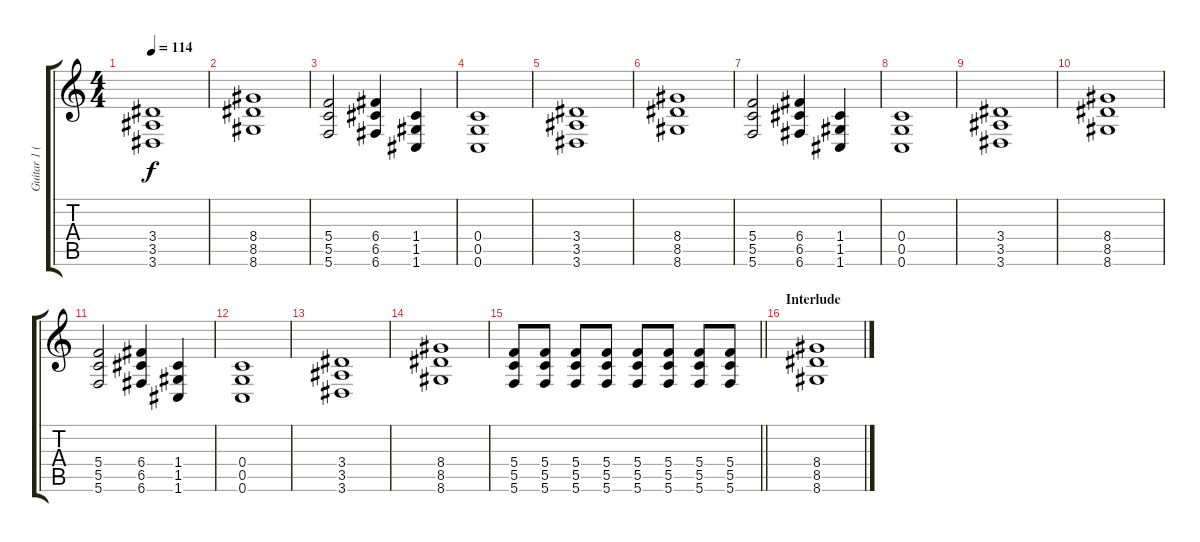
\track ("Guitar 1 (Dan Jacobs)" "Guitar 1 (") {instrument distortionguitar}
\staff {score tabs}
\tuning (D4 A3 F3 C3 G2 C2) {hide}
\ts (4 4)
\tempo 114
\clef g2
\ks c
(3.4 3.5 3.6).1{dy f} |
(8.4 8.5 8.6).1 |
(5.4 5.5 5.6).2 (6.4 6.5 6.6).4 (1.4 1.5 1.6).4 |
(0.4 0.5 0.6).1 |
(3.4 3.5 3.6).1 |
(8.4 8.5 8.6).1 |
(5.4 5.5 5.6).2 (6.4 6.5 6.6).4 (1.4 1.5 1.6).4 |
(0.4 0.5 0.6).1 |
(3.4 3.5 3.6).1 |
(8.4 8.5 8.6).1 |
(5.4 5.5 5.6).2 (6.4 6.5 6.6).4 (1.4 1.5 1.6).4 |
(0.4 0.5 0.6).1 |
(3.4 3.5 3.6).1 |
(8.4 8.5 8.6).1 |
\barLineRight lightlight
(5.4 5.5 5.6).8 (5.4 5.5 5.6).8 (5.4 5.5 5.6).8 (5.4 5.5 5.6).8 (5.4 5.5 5.6).8 (5.4 5.5 5.6).8 (5.4 5.5 5.6).8 (5.4 5.5 5.6).8 |
\section ("" "Interlude")
(8.4 8.5 8.6).1{balance 6}
